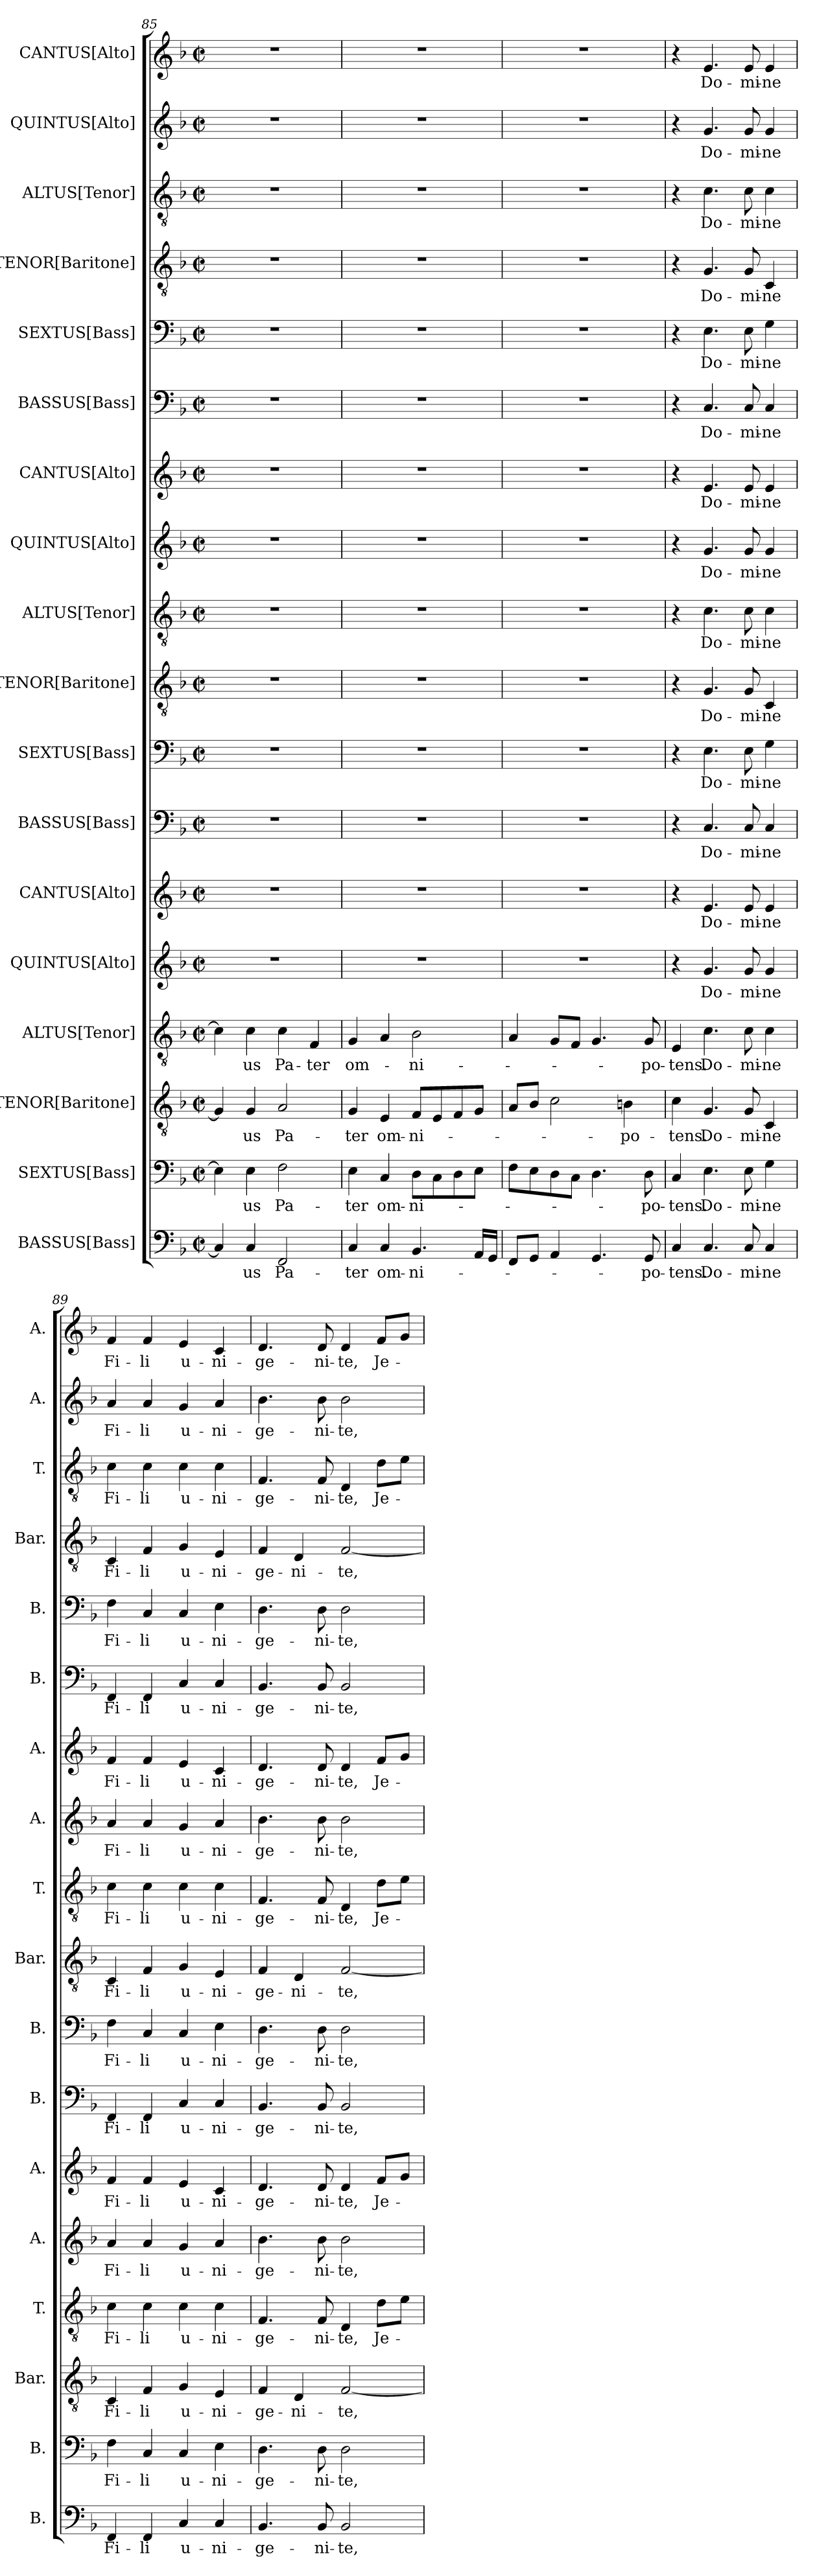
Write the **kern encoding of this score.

**kern	**text	**kern	**text	**kern	**text	**kern	**text	**kern	**text	**kern	**text	**kern	**text	**kern	**text	**kern	**text	**kern	**text	**kern	**text	**kern	**text	**kern	**text	**kern	**text	**kern	**text	**kern	**text	**kern	**text	**kern	**text
*part18	*part18	*part17	*part17	*part16	*part16	*part15	*part15	*part14	*part14	*part13	*part13	*part12	*part12	*part11	*part11	*part10	*part10	*part9	*part9	*part8	*part8	*part7	*part7	*part6	*part6	*part5	*part5	*part4	*part4	*part3	*part3	*part2	*part2	*part1	*part1
*staff18	*staff18	*staff17	*staff17	*staff16	*staff16	*staff15	*staff15	*staff14	*staff14	*staff13	*staff13	*staff12	*staff12	*staff11	*staff11	*staff10	*staff10	*staff9	*staff9	*staff8	*staff8	*staff7	*staff7	*staff6	*staff6	*staff5	*staff5	*staff4	*staff4	*staff3	*staff3	*staff2	*staff2	*staff1	*staff1
*I"BASSUS[Bass]	*	*I"SEXTUS[Bass]	*	*I"TENOR[Baritone]	*	*I"ALTUS[Tenor]	*	*I"QUINTUS[Alto]	*	*I"CANTUS[Alto]	*	*I"BASSUS[Bass]	*	*I"SEXTUS[Bass]	*	*I"TENOR[Baritone]	*	*I"ALTUS[Tenor]	*	*I"QUINTUS[Alto]	*	*I"CANTUS[Alto]	*	*I"BASSUS[Bass]	*	*I"SEXTUS[Bass]	*	*I"TENOR[Baritone]	*	*I"ALTUS[Tenor]	*	*I"QUINTUS[Alto]	*	*I"CANTUS[Alto]	*
*I'B.	*	*I'B.	*	*I'Bar.	*	*I'T.	*	*I'A.	*	*I'A.	*	*I'B.	*	*I'B.	*	*I'Bar.	*	*I'T.	*	*I'A.	*	*I'A.	*	*I'B.	*	*I'B.	*	*I'Bar.	*	*I'T.	*	*I'A.	*	*I'A.	*
*clefF4	*	*clefF4	*	*clefGv2	*	*clefGv2	*	*clefG2	*	*clefG2	*	*clefF4	*	*clefF4	*	*clefGv2	*	*clefGv2	*	*clefG2	*	*clefG2	*	*clefF4	*	*clefF4	*	*clefGv2	*	*clefGv2	*	*clefG2	*	*clefG2	*
*	*	*	*	*ITrd7c12	*	*ITrd7c12	*	*	*	*	*	*	*	*	*	*ITrd7c12	*	*ITrd7c12	*	*	*	*	*	*	*	*	*	*ITrd7c12	*	*ITrd7c12	*	*	*	*	*
*k[b-]	*	*k[b-]	*	*k[b-]	*	*k[b-]	*	*k[b-]	*	*k[b-]	*	*k[b-]	*	*k[b-]	*	*k[b-]	*	*k[b-]	*	*k[b-]	*	*k[b-]	*	*k[b-]	*	*k[b-]	*	*k[b-]	*	*k[b-]	*	*k[b-]	*	*k[b-]	*
*F:	*	*F:	*	*F:	*	*F:	*	*F:	*	*F:	*	*F:	*	*F:	*	*F:	*	*F:	*	*F:	*	*F:	*	*F:	*	*F:	*	*F:	*	*F:	*	*F:	*	*F:	*
*M2/2	*	*M2/2	*	*M2/2	*	*M2/2	*	*M2/2	*	*M2/2	*	*M2/2	*	*M2/2	*	*M2/2	*	*M2/2	*	*M2/2	*	*M2/2	*	*M2/2	*	*M2/2	*	*M2/2	*	*M2/2	*	*M2/2	*	*M2/2	*
*met(c|)	*	*met(c|)	*	*met(c|)	*	*met(c|)	*	*met(c|)	*	*met(c|)	*	*met(c|)	*	*met(c|)	*	*met(c|)	*	*met(c|)	*	*met(c|)	*	*met(c|)	*	*met(c|)	*	*met(c|)	*	*met(c|)	*	*met(c|)	*	*met(c|)	*	*met(c|)	*
=85	=85	=85	=85	=85	=85	=85	=85	=85	=85	=85	=85	=85	=85	=85	=85	=85	=85	=85	=85	=85	=85	=85	=85	=85	=85	=85	=85	=85	=85	=85	=85	=85	=85	=85	=85
4C/]	.	4E\]	.	4GG/]	.	4C\]	.	1r	.	1r	.	1r	.	1r	.	1r	.	1r	.	1r	.	1r	.	1r	.	1r	.	1r	.	1r	.	1r	.	1r	.
!	!LO:LY:b	!	!LO:LY:b	!	!LO:LY:b	!	!LO:LY:b	!	!	!	!	!	!	!	!	!	!	!	!	!	!	!	!	!	!	!	!	!	!	!	!	!	!	!	!
4C/	-us	4E\	-us	4GG/	-us	4C\	-us	.	.	.	.	.	.	.	.	.	.	.	.	.	.	.	.	.	.	.	.	.	.	.	.	.	.	.	.
!	!LO:LY:b	!	!LO:LY:b	!	!LO:LY:b	!	!LO:LY:b	!	!	!	!	!	!	!	!	!	!	!	!	!	!	!	!	!	!	!	!	!	!	!	!	!	!	!	!
2FF/	Pa-	2F\	Pa-	2AA/	Pa-	4C\	Pa-	.	.	.	.	.	.	.	.	.	.	.	.	.	.	.	.	.	.	.	.	.	.	.	.	.	.	.	.
!	!	!	!	!	!	!	!LO:LY:b	!	!	!	!	!	!	!	!	!	!	!	!	!	!	!	!	!	!	!	!	!	!	!	!	!	!	!	!
.	.	.	.	.	.	4FF/	-ter	.	.	.	.	.	.	.	.	.	.	.	.	.	.	.	.	.	.	.	.	.	.	.	.	.	.	.	.
=86	=86	=86	=86	=86	=86	=86	=86	=86	=86	=86	=86	=86	=86	=86	=86	=86	=86	=86	=86	=86	=86	=86	=86	=86	=86	=86	=86	=86	=86	=86	=86	=86	=86	=86	=86
!	!LO:LY:b	!	!LO:LY:b	!	!LO:LY:b	!	!LO:LY:b	!	!	!	!	!	!	!	!	!	!	!	!	!	!	!	!	!	!	!	!	!	!	!	!	!	!	!	!
4C/	-ter	4E\	-ter	4GG/	-ter	4GG/	om-	1r	.	1r	.	1r	.	1r	.	1r	.	1r	.	1r	.	1r	.	1r	.	1r	.	1r	.	1r	.	1r	.	1r	.
!	!LO:LY:b	!	!LO:LY:b	!	!LO:LY:b	!	!	!	!	!	!	!	!	!	!	!	!	!	!	!	!	!	!	!	!	!	!	!	!	!	!	!	!	!	!
4C/	om-	4C/	om-	4EE/	om-	4AA/	.	.	.	.	.	.	.	.	.	.	.	.	.	.	.	.	.	.	.	.	.	.	.	.	.	.	.	.	.
!	!LO:LY:b	!	!LO:LY:b	!	!LO:LY:b	!	!LO:LY:b	!	!	!	!	!	!	!	!	!	!	!	!	!	!	!	!	!	!	!	!	!	!	!	!	!	!	!	!
4.BB-/	-ni-	8D\L	-ni-	8FF/L	-ni-	2BB-\	-ni-	.	.	.	.	.	.	.	.	.	.	.	.	.	.	.	.	.	.	.	.	.	.	.	.	.	.	.	.
.	.	8C\	.	8EE/	.	.	.	.	.	.	.	.	.	.	.	.	.	.	.	.	.	.	.	.	.	.	.	.	.	.	.	.	.	.	.
.	.	8D\	.	8FF/	.	.	.	.	.	.	.	.	.	.	.	.	.	.	.	.	.	.	.	.	.	.	.	.	.	.	.	.	.	.	.
16AA/LL	.	8E\J	.	8GG/J	.	.	.	.	.	.	.	.	.	.	.	.	.	.	.	.	.	.	.	.	.	.	.	.	.	.	.	.	.	.	.
16GG/JJ	.	.	.	.	.	.	.	.	.	.	.	.	.	.	.	.	.	.	.	.	.	.	.	.	.	.	.	.	.	.	.	.	.	.	.
!!LO:PB:g=z
=87	=87	=87	=87	=87	=87	=87	=87	=87	=87	=87	=87	=87	=87	=87	=87	=87	=87	=87	=87	=87	=87	=87	=87	=87	=87	=87	=87	=87	=87	=87	=87	=87	=87	=87	=87
8FF/L	.	8F\L	.	8AA/L	.	4AA/	.	1r	.	1r	.	1r	.	1r	.	1r	.	1r	.	1r	.	1r	.	1r	.	1r	.	1r	.	1r	.	1r	.	1r	.
8GG/J	.	8E\	.	8BB-/J	.	.	.	.	.	.	.	.	.	.	.	.	.	.	.	.	.	.	.	.	.	.	.	.	.	.	.	.	.	.	.
4AA/	.	8D\	.	2C\	.	8GG/L	.	.	.	.	.	.	.	.	.	.	.	.	.	.	.	.	.	.	.	.	.	.	.	.	.	.	.	.	.
.	.	8C\J	.	.	.	8FF/J	.	.	.	.	.	.	.	.	.	.	.	.	.	.	.	.	.	.	.	.	.	.	.	.	.	.	.	.	.
4.GG/	.	4.D\	.	.	.	4.GG/	.	.	.	.	.	.	.	.	.	.	.	.	.	.	.	.	.	.	.	.	.	.	.	.	.	.	.	.	.
!	!	!	!	!	!LO:LY:b	!	!	!	!	!	!	!	!	!	!	!	!	!	!	!	!	!	!	!	!	!	!	!	!	!	!	!	!	!	!
.	.	.	.	4BBn\	-po-	.	.	.	.	.	.	.	.	.	.	.	.	.	.	.	.	.	.	.	.	.	.	.	.	.	.	.	.	.	.
!	!LO:LY:b	!	!LO:LY:b	!	!	!	!LO:LY:b	!	!	!	!	!	!	!	!	!	!	!	!	!	!	!	!	!	!	!	!	!	!	!	!	!	!	!	!
8GG/	-po-	8D\	-po-	.	.	8GG/	-po-	.	.	.	.	.	.	.	.	.	.	.	.	.	.	.	.	.	.	.	.	.	.	.	.	.	.	.	.
=88	=88	=88	=88	=88	=88	=88	=88	=88	=88	=88	=88	=88	=88	=88	=88	=88	=88	=88	=88	=88	=88	=88	=88	=88	=88	=88	=88	=88	=88	=88	=88	=88	=88	=88	=88
!	!LO:LY:b	!	!LO:LY:b	!	!LO:LY:b	!	!LO:LY:b	!	!	!	!	!	!	!	!	!	!	!	!	!	!	!	!	!	!	!	!	!	!	!	!	!	!	!	!
4C/	-tens.	4C/	-tens.	4C\	-tens.	4EE/	-tens.	4r	.	4r	.	4r	.	4r	.	4r	.	4r	.	4r	.	4r	.	4r	.	4r	.	4r	.	4r	.	4r	.	4r	.
!	!LO:LY:b	!	!LO:LY:b	!	!LO:LY:b	!	!LO:LY:b	!	!LO:LY:b	!	!LO:LY:b	!	!LO:LY:b	!	!LO:LY:b	!	!LO:LY:b	!	!LO:LY:b	!	!LO:LY:b	!	!LO:LY:b	!	!LO:LY:b	!	!LO:LY:b	!	!LO:LY:b	!	!LO:LY:b	!	!LO:LY:b	!	!LO:LY:b
4.C/	Do-	4.E\	Do-	4.GG/	Do-	4.C\	Do-	4.g/	Do-	4.e/	Do-	4.C/	Do-	4.E\	Do-	4.GG/	Do-	4.C\	Do-	4.g/	Do-	4.e/	Do-	4.C/	Do-	4.E\	Do-	4.GG/	Do-	4.C\	Do-	4.g/	Do-	4.e/	Do-
!	!LO:LY:b	!	!LO:LY:b	!	!LO:LY:b	!	!LO:LY:b	!	!LO:LY:b	!	!LO:LY:b	!	!LO:LY:b	!	!LO:LY:b	!	!LO:LY:b	!	!LO:LY:b	!	!LO:LY:b	!	!LO:LY:b	!	!LO:LY:b	!	!LO:LY:b	!	!LO:LY:b	!	!LO:LY:b	!	!LO:LY:b	!	!LO:LY:b
8C/	-mi-	8E\	-mi-	8GG/	-mi-	8C\	-mi-	8g/	-mi-	8e/	-mi-	8C/	-mi-	8E\	-mi-	8GG/	-mi-	8C\	-mi-	8g/	-mi-	8e/	-mi-	8C/	-mi-	8E\	-mi-	8GG/	-mi-	8C\	-mi-	8g/	-mi-	8e/	-mi-
!	!LO:LY:b	!	!LO:LY:b	!	!LO:LY:b	!	!LO:LY:b	!	!LO:LY:b	!	!LO:LY:b	!	!LO:LY:b	!	!LO:LY:b	!	!LO:LY:b	!	!LO:LY:b	!	!LO:LY:b	!	!LO:LY:b	!	!LO:LY:b	!	!LO:LY:b	!	!LO:LY:b	!	!LO:LY:b	!	!LO:LY:b	!	!LO:LY:b
4C/	-ne	4G\	-ne	4CC/	-ne	4C\	-ne	4g/	-ne	4e/	-ne	4C/	-ne	4G\	-ne	4CC/	-ne	4C\	-ne	4g/	-ne	4e/	-ne	4C/	-ne	4G\	-ne	4CC/	-ne	4C\	-ne	4g/	-ne	4e/	-ne
=89	=89	=89	=89	=89	=89	=89	=89	=89	=89	=89	=89	=89	=89	=89	=89	=89	=89	=89	=89	=89	=89	=89	=89	=89	=89	=89	=89	=89	=89	=89	=89	=89	=89	=89	=89
!	!LO:LY:b	!	!LO:LY:b	!	!LO:LY:b	!	!LO:LY:b	!	!LO:LY:b	!	!LO:LY:b	!	!LO:LY:b	!	!LO:LY:b	!	!LO:LY:b	!	!LO:LY:b	!	!LO:LY:b	!	!LO:LY:b	!	!LO:LY:b	!	!LO:LY:b	!	!LO:LY:b	!	!LO:LY:b	!	!LO:LY:b	!	!LO:LY:b
4FF/	Fi-	4F\	Fi-	4CC/	Fi-	4C\	Fi-	4a/	Fi-	4f/	Fi-	4FF/	Fi-	4F\	Fi-	4CC/	Fi-	4C\	Fi-	4a/	Fi-	4f/	Fi-	4FF/	Fi-	4F\	Fi-	4CC/	Fi-	4C\	Fi-	4a/	Fi-	4f/	Fi-
!	!LO:LY:b	!	!LO:LY:b	!	!LO:LY:b	!	!LO:LY:b	!	!LO:LY:b	!	!LO:LY:b	!	!LO:LY:b	!	!LO:LY:b	!	!LO:LY:b	!	!LO:LY:b	!	!LO:LY:b	!	!LO:LY:b	!	!LO:LY:b	!	!LO:LY:b	!	!LO:LY:b	!	!LO:LY:b	!	!LO:LY:b	!	!LO:LY:b
4FF/	-li	4C/	-li	4FF/	-li	4C\	-li	4a/	-li	4f/	-li	4FF/	-li	4C/	-li	4FF/	-li	4C\	-li	4a/	-li	4f/	-li	4FF/	-li	4C/	-li	4FF/	-li	4C\	-li	4a/	-li	4f/	-li
!	!LO:LY:b	!	!LO:LY:b	!	!LO:LY:b	!	!LO:LY:b	!	!LO:LY:b	!	!LO:LY:b	!	!LO:LY:b	!	!LO:LY:b	!	!LO:LY:b	!	!LO:LY:b	!	!LO:LY:b	!	!LO:LY:b	!	!LO:LY:b	!	!LO:LY:b	!	!LO:LY:b	!	!LO:LY:b	!	!LO:LY:b	!	!LO:LY:b
4C/	u-	4C/	u-	4GG/	u-	4C\	u-	4g/	u-	4e/	u-	4C/	u-	4C/	u-	4GG/	u-	4C\	u-	4g/	u-	4e/	u-	4C/	u-	4C/	u-	4GG/	u-	4C\	u-	4g/	u-	4e/	u-
!	!LO:LY:b	!	!LO:LY:b	!	!LO:LY:b	!	!LO:LY:b	!	!LO:LY:b	!	!LO:LY:b	!	!LO:LY:b	!	!LO:LY:b	!	!LO:LY:b	!	!LO:LY:b	!	!LO:LY:b	!	!LO:LY:b	!	!LO:LY:b	!	!LO:LY:b	!	!LO:LY:b	!	!LO:LY:b	!	!LO:LY:b	!	!LO:LY:b
4C/	-ni-	4E\	-ni-	4EE/	-ni-	4C\	-ni-	4a/	-ni-	4c/	-ni-	4C/	-ni-	4E\	-ni-	4EE/	-ni-	4C\	-ni-	4a/	-ni-	4c/	-ni-	4C/	-ni-	4E\	-ni-	4EE/	-ni-	4C\	-ni-	4a/	-ni-	4c/	-ni-
=90	=90	=90	=90	=90	=90	=90	=90	=90	=90	=90	=90	=90	=90	=90	=90	=90	=90	=90	=90	=90	=90	=90	=90	=90	=90	=90	=90	=90	=90	=90	=90	=90	=90	=90	=90
!	!LO:LY:b	!	!LO:LY:b	!	!LO:LY:b	!	!LO:LY:b	!	!LO:LY:b	!	!LO:LY:b	!	!LO:LY:b	!	!LO:LY:b	!	!LO:LY:b	!	!LO:LY:b	!	!LO:LY:b	!	!LO:LY:b	!	!LO:LY:b	!	!LO:LY:b	!	!LO:LY:b	!	!LO:LY:b	!	!LO:LY:b	!	!LO:LY:b
4.BB-/	-ge-	4.D\	-ge-	4FF/	-ge-	4.FF/	-ge-	4.b-\	-ge-	4.d/	-ge-	4.BB-/	-ge-	4.D\	-ge-	4FF/	-ge-	4.FF/	-ge-	4.b-\	-ge-	4.d/	-ge-	4.BB-/	-ge-	4.D\	-ge-	4FF/	-ge-	4.FF/	-ge-	4.b-\	-ge-	4.d/	-ge-
!	!	!	!	!	!LO:LY:b	!	!	!	!	!	!	!	!	!	!	!	!LO:LY:b	!	!	!	!	!	!	!	!	!	!	!	!LO:LY:b	!	!	!	!	!	!
.	.	.	.	4DD/	-ni-	.	.	.	.	.	.	.	.	.	.	4DD/	-ni-	.	.	.	.	.	.	.	.	.	.	4DD/	-ni-	.	.	.	.	.	.
!	!LO:LY:b	!	!LO:LY:b	!	!	!	!LO:LY:b	!	!LO:LY:b	!	!LO:LY:b	!	!LO:LY:b	!	!LO:LY:b	!	!	!	!LO:LY:b	!	!LO:LY:b	!	!LO:LY:b	!	!LO:LY:b	!	!LO:LY:b	!	!	!	!LO:LY:b	!	!LO:LY:b	!	!LO:LY:b
8BB-/	-ni-	8D\	-ni-	.	.	8FF/	-ni-	8b-\	-ni-	8d/	-ni-	8BB-/	-ni-	8D\	-ni-	.	.	8FF/	-ni-	8b-\	-ni-	8d/	-ni-	8BB-/	-ni-	8D\	-ni-	.	.	8FF/	-ni-	8b-\	-ni-	8d/	-ni-
!	!LO:LY:b	!	!LO:LY:b	!	!LO:LY:b	!	!LO:LY:b	!	!LO:LY:b	!	!LO:LY:b	!	!LO:LY:b	!	!LO:LY:b	!	!LO:LY:b	!	!LO:LY:b	!	!LO:LY:b	!	!LO:LY:b	!	!LO:LY:b	!	!LO:LY:b	!	!LO:LY:b	!	!LO:LY:b	!	!LO:LY:b	!	!LO:LY:b
2BB-/	-te,	2D\	-te,	[<2FF/	-te,	4DD/	-te,	2b-\	-te,	4d/	-te,	2BB-/	-te,	2D\	-te,	[<2FF/	-te,	4DD/	-te,	2b-\	-te,	4d/	-te,	2BB-/	-te,	2D\	-te,	[<2FF/	-te,	4DD/	-te,	2b-\	-te,	4d/	-te,
!	!	!	!	!	!	!	!LO:LY:b	!	!	!	!LO:LY:b	!	!	!	!	!	!	!	!LO:LY:b	!	!	!	!LO:LY:b	!	!	!	!	!	!	!	!LO:LY:b	!	!	!	!LO:LY:b
.	.	.	.	.	.	8D\L	Je-	.	.	8f/L	Je-	.	.	.	.	.	.	8D\L	Je-	.	.	8f/L	Je-	.	.	.	.	.	.	8D\L	Je-	.	.	8f/L	Je-
.	.	.	.	.	.	8E\J	.	.	.	8g/J	.	.	.	.	.	.	.	8E\J	.	.	.	8g/J	.	.	.	.	.	.	.	8E\J	.	.	.	8g/J	.
=	=	=	=	=	=	=	=	=	=	=	=	=	=	=	=	=	=	=	=	=	=	=	=	=	=	=	=	=	=	=	=	=	=	=	=
*-	*-	*-	*-	*-	*-	*-	*-	*-	*-	*-	*-	*-	*-	*-	*-	*-	*-	*-	*-	*-	*-	*-	*-	*-	*-	*-	*-	*-	*-	*-	*-	*-	*-	*-	*-
